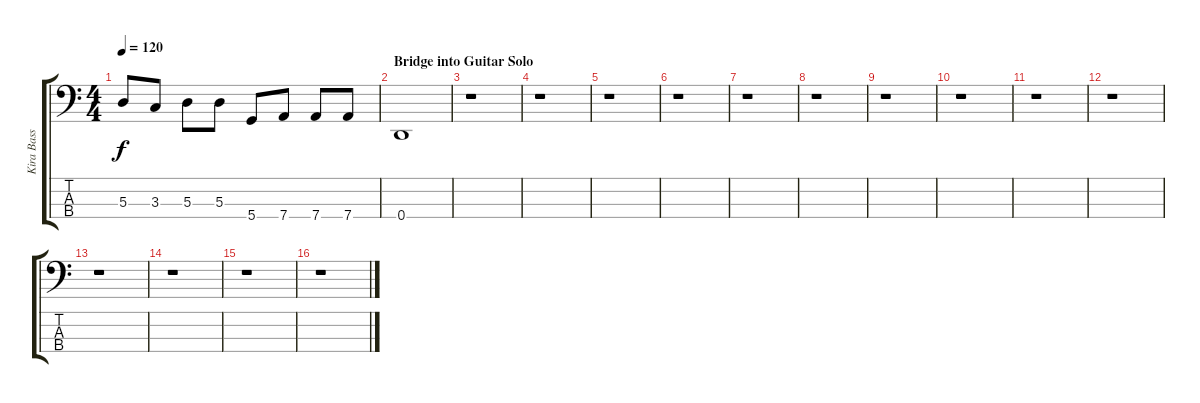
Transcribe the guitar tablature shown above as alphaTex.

\track ("Kira Bass" "Kira Bass") {instrument electricbassfinger}
\staff {score tabs}
\tuning (G2 D2 A1 D1) {hide}
\ts (4 4)
\tempo 120
\clef f4
\ks c
5.3.8{dy f} 3.3.8 5.3.8 5.3.8 5.4.8 7.4.8 7.4.8 7.4.8 |
\section ("" "Bridge into Guitar Solo")
0.4.1 |
r.1 |
r.1 |
r.1 |
r.1 |
r.1 |
r.1 |
r.1 |
r.1 |
r.1 |
r.1 |
r.1 |
r.1 |
r.1 |
r.1
